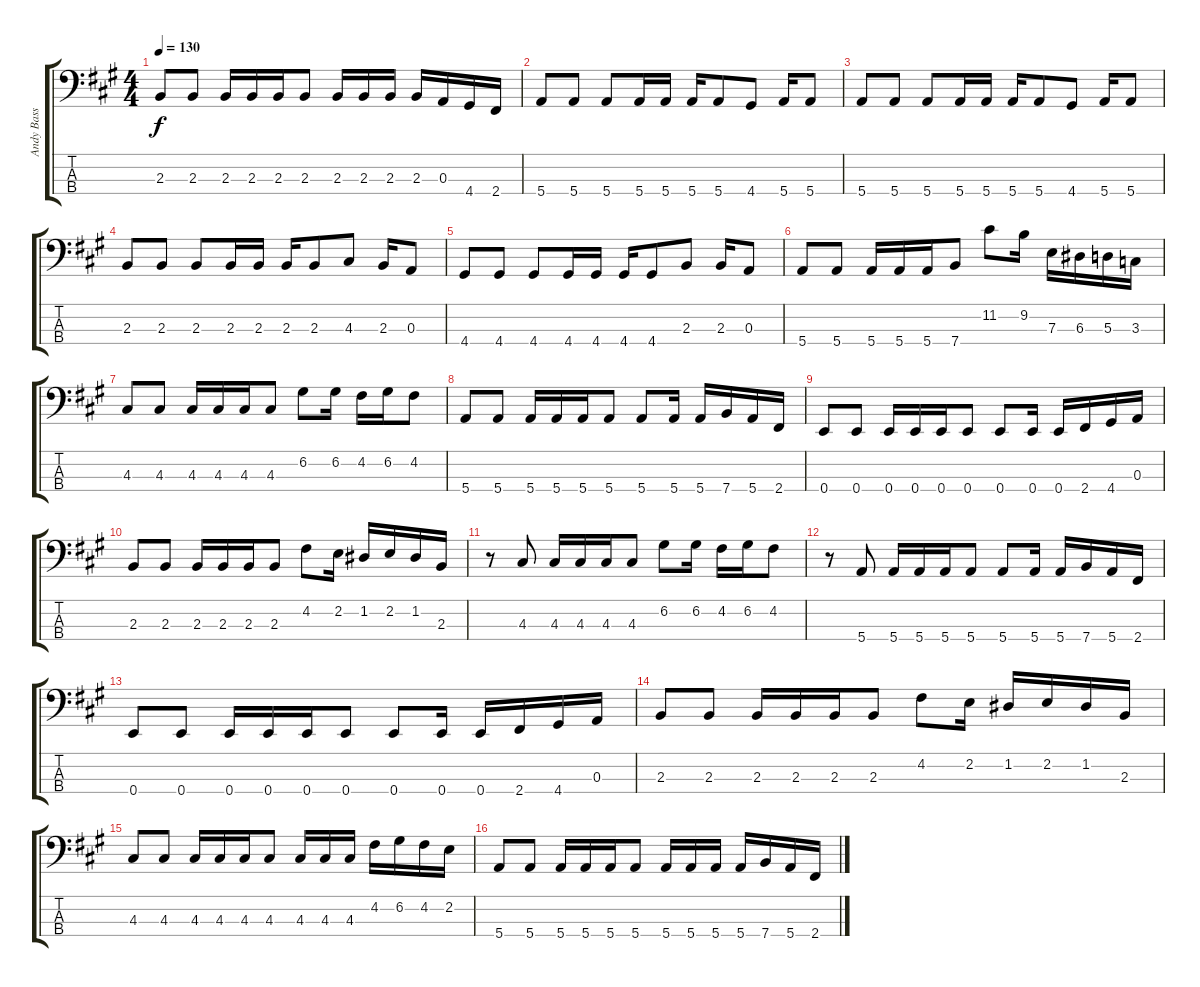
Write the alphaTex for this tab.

\track ("Andy Bass" "Andy Bass") {instrument electricbasspick}
\staff {score tabs}
\tuning (G2 D2 A1 E1) {hide}
\ts (4 4)
\tempo 130
\clef f4
\ks a
2.3.8{dy f} 2.3.8 2.3.16 2.3.16 2.3.16 2.3.8 2.3.16 2.3.16 2.3.16 2.3.16 0.3.16 4.4.16 2.4.16 |
5.4.8 5.4.8 5.4.8 5.4.16 5.4.16 5.4.16 5.4.8 4.4.8 5.4.16 5.4.8 |
5.4.8 5.4.8 5.4.8 5.4.16 5.4.16 5.4.16 5.4.8 4.4.8 5.4.16 5.4.8 |
2.3.8 2.3.8 2.3.8 2.3.16 2.3.16 2.3.16 2.3.8 4.3.8 2.3.16 0.3.8 |
4.4.8 4.4.8 4.4.8 4.4.16 4.4.16 4.4.16 4.4.8 2.3.8 2.3.16 0.3.8 |
5.4.8 5.4.8 5.4.16 5.4.16 5.4.16 7.4.8 11.2.8 9.2.16 7.3.16 6.3.16 5.3.16 3.3.16 |
4.3.8 4.3.8 4.3.16 4.3.16 4.3.16 4.3.8 6.2.8 6.2.16 4.2.16 6.2.16 4.2.8 |
5.4.8 5.4.8 5.4.16 5.4.16 5.4.16 5.4.8 5.4.8 5.4.16 5.4.16 7.4.16 5.4.16 2.4.16 |
0.4.8 0.4.8 0.4.16 0.4.16 0.4.16 0.4.8 0.4.8 0.4.16 0.4.16 2.4.16 4.4.16 0.3.16 |
2.3.8 2.3.8 2.3.16 2.3.16 2.3.16 2.3.8 4.2.8 2.2.16 1.2.16 2.2.16 1.2.16 2.3.16 |
r.8 4.3.8 4.3.16 4.3.16 4.3.16 4.3.8 6.2.8 6.2.16 4.2.16 6.2.16 4.2.8 |
r.8 5.4.8 5.4.16 5.4.16 5.4.16 5.4.8 5.4.8 5.4.16 5.4.16 7.4.16 5.4.16 2.4.16 |
0.4.8 0.4.8 0.4.16 0.4.16 0.4.16 0.4.8 0.4.8 0.4.16 0.4.16 2.4.16 4.4.16 0.3.16 |
2.3.8 2.3.8 2.3.16 2.3.16 2.3.16 2.3.8 4.2.8 2.2.16 1.2.16 2.2.16 1.2.16 2.3.16 |
4.3.8 4.3.8 4.3.16 4.3.16 4.3.16 4.3.8 4.3.16 4.3.16 4.3.16 4.2.16 6.2.16 4.2.16 2.2.16 |
5.4.8 5.4.8 5.4.16 5.4.16 5.4.16 5.4.8 5.4.16 5.4.16 5.4.16 5.4.16 7.4.16 5.4.16 2.4.16
